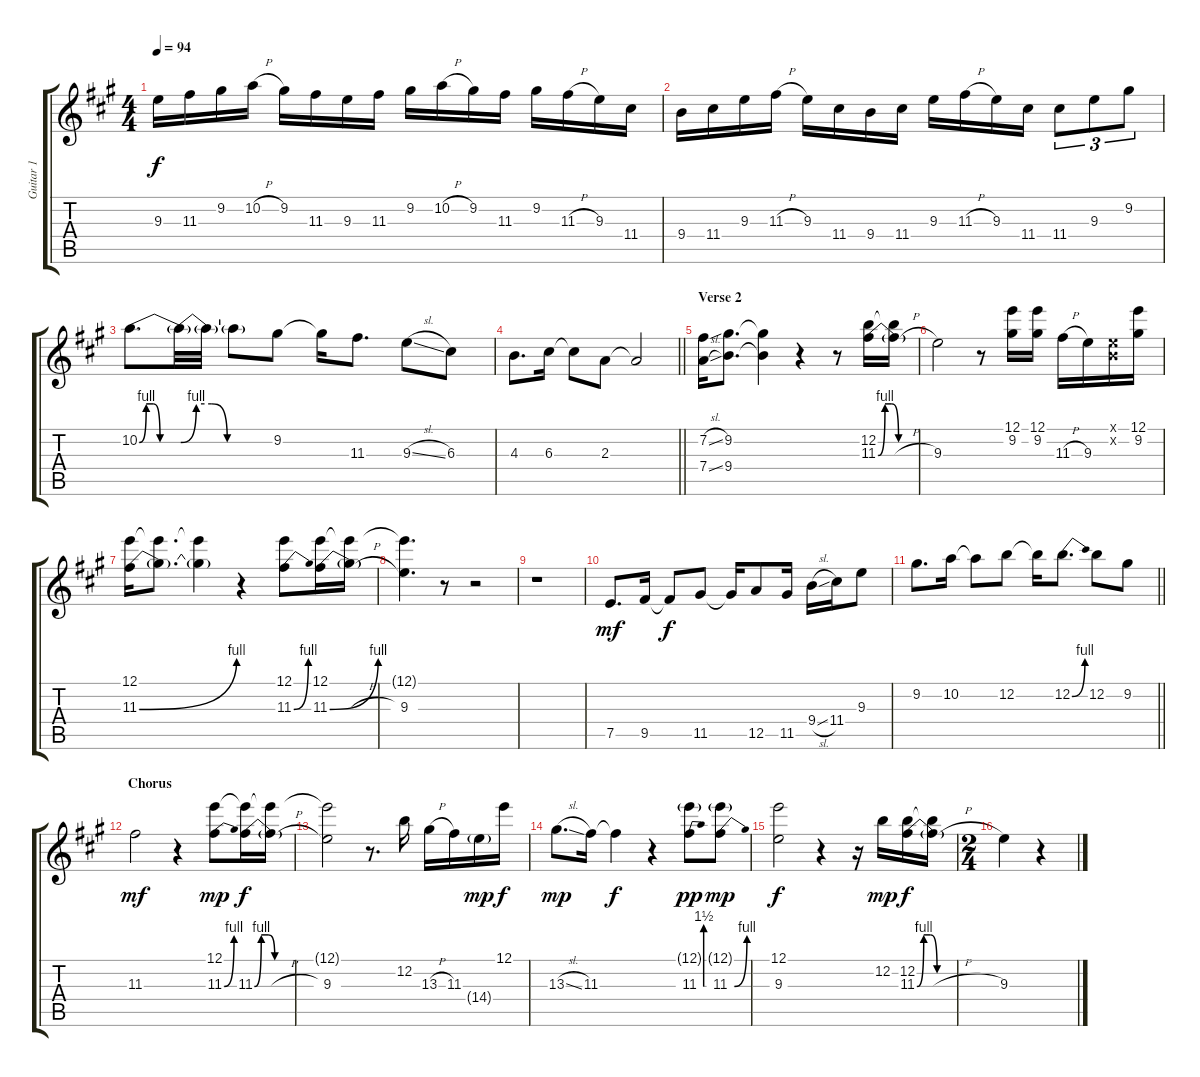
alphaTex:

\track ("Guitar 1" "Guitar 1") {instrument electricguitarjazz}
\staff {score tabs}
\tuning (E4 B3 G3 D3 A2 E2) {hide}
\ts (4 4)
\tempo 94
\clef g2
\ks a
9.3.16{dy f} 11.3.16 9.2.16 10.2{h}.16 9.2.16 11.3.16 9.3.16 11.3.16 9.2.16 10.2{h}.16 9.2.16 11.3.16 9.2.16 11.3{h}.16 9.3.16 11.4.16 |
9.4.16 11.4.16 9.3.16 11.3{h}.16 9.3.16 11.4.16 9.4.16 11.4.16 9.3.16 11.3{h}.16 9.3.16 11.4.16 11.4.8{tu (3 2)} 9.3.8{tu (3 2)} 9.2.8{tu (3 2)} |
10.2{be (custom 0 0 10 4 20 4 30 0 60 0)}.8{d} 10.2{be (custom 0 0 10 4 20 4 30 0 60 0) t}.32 10.2{t}.32 10.2{t}.8 9.2.8 9.2{t}.16 11.3.8{d} 9.3{sl}.8 6.3.8 |
\barLineRight lightlight
4.3.8{d} 6.3.16 6.3{t}.8 2.3.8 2.3{t}.2 |
\section ("" "Verse 2")
(7.2{sl} 7.4{sl}).16 (9.2 9.4).8{d} (9.2{t} 9.4{t}).4 r.4 r.8 (12.2 11.3{be (custom 0 0 10 4 20 4 30 0 60 0)}).16 (12.2{t} 11.3{h t}).16 |
9.3.2 r.8 (12.1 9.2).16 (12.1 9.2).16 11.3{h}.16 9.3.16 (0.1{x} 0.2{x}).16 (12.1 9.2).16 |
(12.1 11.3{be (bend 0 0 60 4)}).16 (12.1{t} 11.3{t}).8{d} (12.1{t} 11.3{t}).4 r.4 (12.1 11.3{be (bend 0 0 60 4)}).8 (12.1 11.3{be (bend 0 0 60 4)}).16 (12.1{t} 11.3{h t}).16 |
(12.1{t} 9.3).4{d} r.8 r.2 |
r.1 |
7.5.8{d dy mf volume 16} 9.5.16 9.5{t}.8{dy f} 11.5.8 11.5{t}.16 12.5.8 11.5.16 9.4{sl}.16 11.4.16 9.3.8 |
\barLineRight lightlight
9.2.8{d} 10.2.16 10.2{t}.8 12.2.8 12.2{t}.16 12.2{be (bend 0 0 60 4)}.8{d} 12.2.8 9.2.8 |
\section ("" "Chorus")
11.3.2{dy mf} r.4 (12.1 11.3{be (bend 0 0 60 4)}).8{dy mp} (12.1{t} 11.3{be (custom 0 0 10 4 20 4 30 0 60 0)}).16{dy f} (12.1{t} 11.3{h t}).16 |
(12.1{t} 9.3).2 r.8{d} 12.2.16 13.3{h}.16 11.3.16 14.4{g}.16{dy mp} 12.1.16{dy f} |
13.3{sl}.8{d dy mp} 11.3.16 11.3{t}.4{dy f} r.4 (12.1{g} 11.3{be (bend 0 0 60 6)}).8{dy pp} (12.1{g} 11.3{be (bend 0 0 60 4)}).8{dy mp} |
(12.1 9.3).2{dy f} r.4 r.16 12.2.16{dy mp} (12.2 11.3{be (custom 0 0 10 4 20 4 30 0 60 0)}).16{dy f} (12.2{t} 11.3{h t}).16 |
\ts (2 4)
9.3.4 r.4
